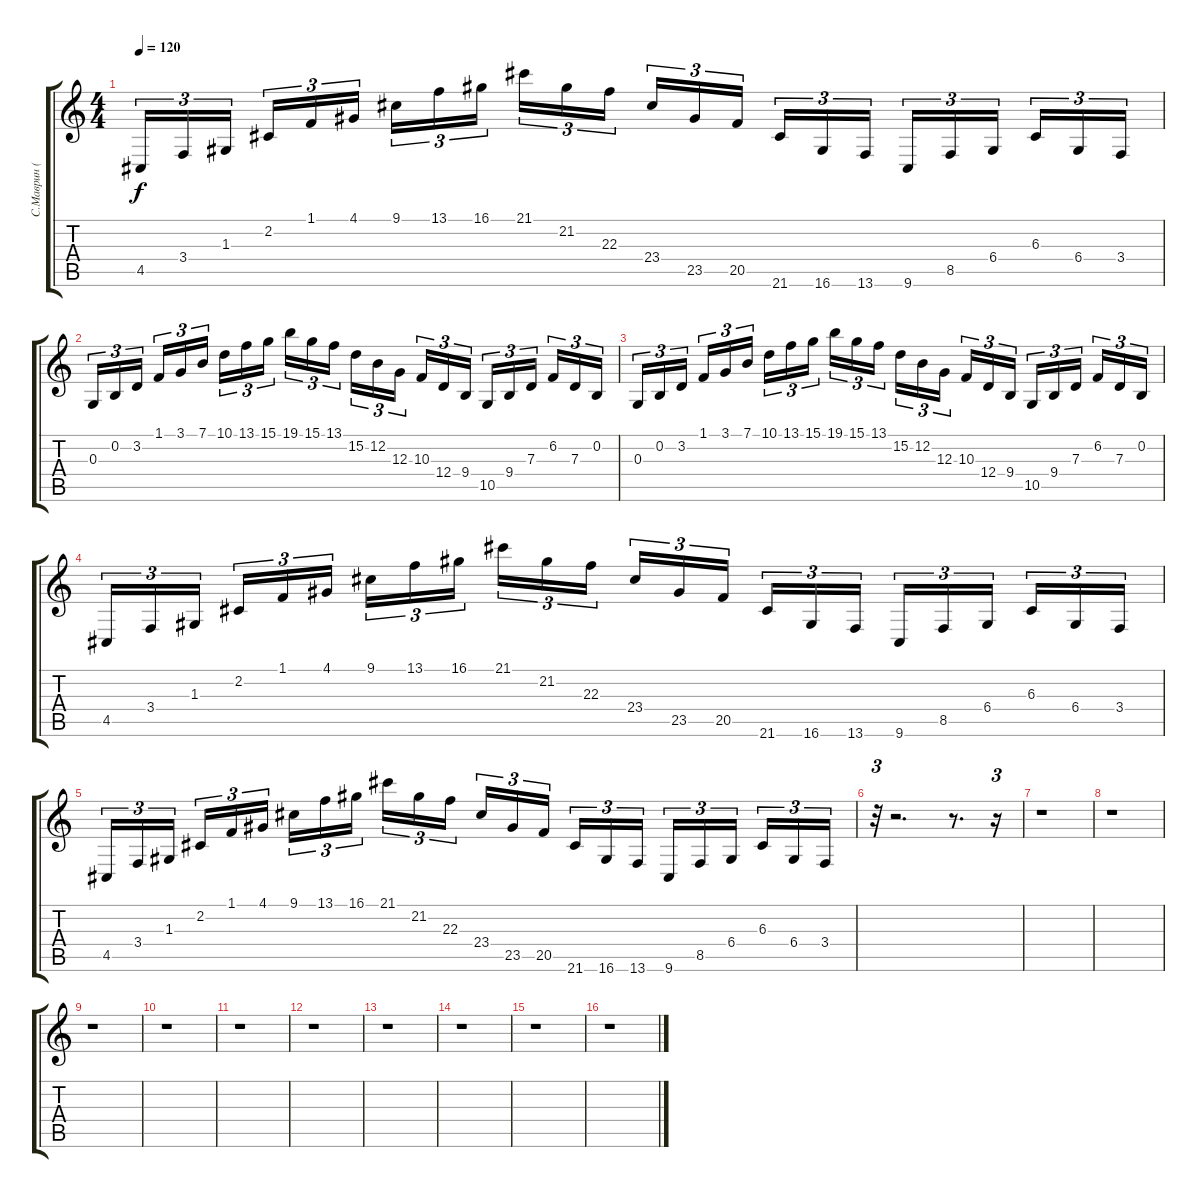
\track ("С.Маврин (синтезатор)" "С.Маврин (") {instrument orchestralharp}
\staff {score tabs}
\tuning (E4 B3 G3 D3 A2 E2) {hide}
\ts (4 4)
\tempo 120
\clef g2
\ks c
4.5.16{tu (3 2) dy f} 3.4.16{tu (3 2)} 1.3.16{tu (3 2) beam splitsecondary} 2.2.16{tu (3 2)} 1.1.16{tu (3 2)} 4.1.16{tu (3 2)} 9.1.16{tu (3 2)} 13.1.16{tu (3 2)} 16.1.16{tu (3 2) beam splitsecondary} 21.1.16{tu (3 2)} 21.2.16{tu (3 2)} 22.3.16{tu (3 2)} 23.4.16{tu (3 2)} 23.5.16{tu (3 2)} 20.5.16{tu (3 2) beam splitsecondary} 21.6.16{tu (3 2)} 16.6.16{tu (3 2)} 13.6.16{tu (3 2)} 9.6.16{tu (3 2)} 8.5.16{tu (3 2)} 6.4.16{tu (3 2) beam splitsecondary} 6.3.16{tu (3 2)} 6.4.16{tu (3 2)} 3.4.16{tu (3 2)} |
0.3.16{tu (3 2)} 0.2.16{tu (3 2)} 3.2.16{tu (3 2) beam splitsecondary} 1.1.16{tu (3 2)} 3.1.16{tu (3 2)} 7.1.16{tu (3 2)} 10.1.16{tu (3 2)} 13.1.16{tu (3 2)} 15.1.16{tu (3 2) beam splitsecondary} 19.1.16{tu (3 2)} 15.1.16{tu (3 2)} 13.1.16{tu (3 2)} 15.2.16{tu (3 2)} 12.2.16{tu (3 2)} 12.3.16{tu (3 2) beam splitsecondary} 10.3.16{tu (3 2)} 12.4.16{tu (3 2)} 9.4.16{tu (3 2)} 10.5.16{tu (3 2)} 9.4.16{tu (3 2)} 7.3.16{tu (3 2) beam splitsecondary} 6.2.16{tu (3 2)} 7.3.16{tu (3 2)} 0.2.16{tu (3 2)} |
0.3.16{tu (3 2)} 0.2.16{tu (3 2)} 3.2.16{tu (3 2) beam splitsecondary} 1.1.16{tu (3 2)} 3.1.16{tu (3 2)} 7.1.16{tu (3 2)} 10.1.16{tu (3 2)} 13.1.16{tu (3 2)} 15.1.16{tu (3 2) beam splitsecondary} 19.1.16{tu (3 2)} 15.1.16{tu (3 2)} 13.1.16{tu (3 2)} 15.2.16{tu (3 2)} 12.2.16{tu (3 2)} 12.3.16{tu (3 2) beam splitsecondary} 10.3.16{tu (3 2)} 12.4.16{tu (3 2)} 9.4.16{tu (3 2)} 10.5.16{tu (3 2)} 9.4.16{tu (3 2)} 7.3.16{tu (3 2) beam splitsecondary} 6.2.16{tu (3 2)} 7.3.16{tu (3 2)} 0.2.16{tu (3 2)} |
4.5.16{tu (3 2)} 3.4.16{tu (3 2)} 1.3.16{tu (3 2) beam splitsecondary} 2.2.16{tu (3 2)} 1.1.16{tu (3 2)} 4.1.16{tu (3 2)} 9.1.16{tu (3 2)} 13.1.16{tu (3 2)} 16.1.16{tu (3 2) beam splitsecondary} 21.1.16{tu (3 2)} 21.2.16{tu (3 2)} 22.3.16{tu (3 2)} 23.4.16{tu (3 2)} 23.5.16{tu (3 2)} 20.5.16{tu (3 2) beam splitsecondary} 21.6.16{tu (3 2)} 16.6.16{tu (3 2)} 13.6.16{tu (3 2)} 9.6.16{tu (3 2)} 8.5.16{tu (3 2)} 6.4.16{tu (3 2) beam splitsecondary} 6.3.16{tu (3 2)} 6.4.16{tu (3 2)} 3.4.16{tu (3 2)} |
4.5.16{tu (3 2)} 3.4.16{tu (3 2)} 1.3.16{tu (3 2) beam splitsecondary} 2.2.16{tu (3 2)} 1.1.16{tu (3 2)} 4.1.16{tu (3 2)} 9.1.16{tu (3 2)} 13.1.16{tu (3 2)} 16.1.16{tu (3 2) beam splitsecondary} 21.1.16{tu (3 2)} 21.2.16{tu (3 2)} 22.3.16{tu (3 2)} 23.4.16{tu (3 2)} 23.5.16{tu (3 2)} 20.5.16{tu (3 2) beam splitsecondary} 21.6.16{tu (3 2)} 16.6.16{tu (3 2)} 13.6.16{tu (3 2)} 9.6.16{tu (3 2)} 8.5.16{tu (3 2)} 6.4.16{tu (3 2) beam splitsecondary} 6.3.16{tu (3 2)} 6.4.16{tu (3 2)} 3.4.16{tu (3 2)} |
r.32{tu (3 2)} r.2{d} r.8{d} r.16{tu (3 2)} |
r.1 |
r.1 |
r.1 |
r.1 |
r.1 |
r.1 |
r.1 |
r.1 |
r.1 |
r.1
